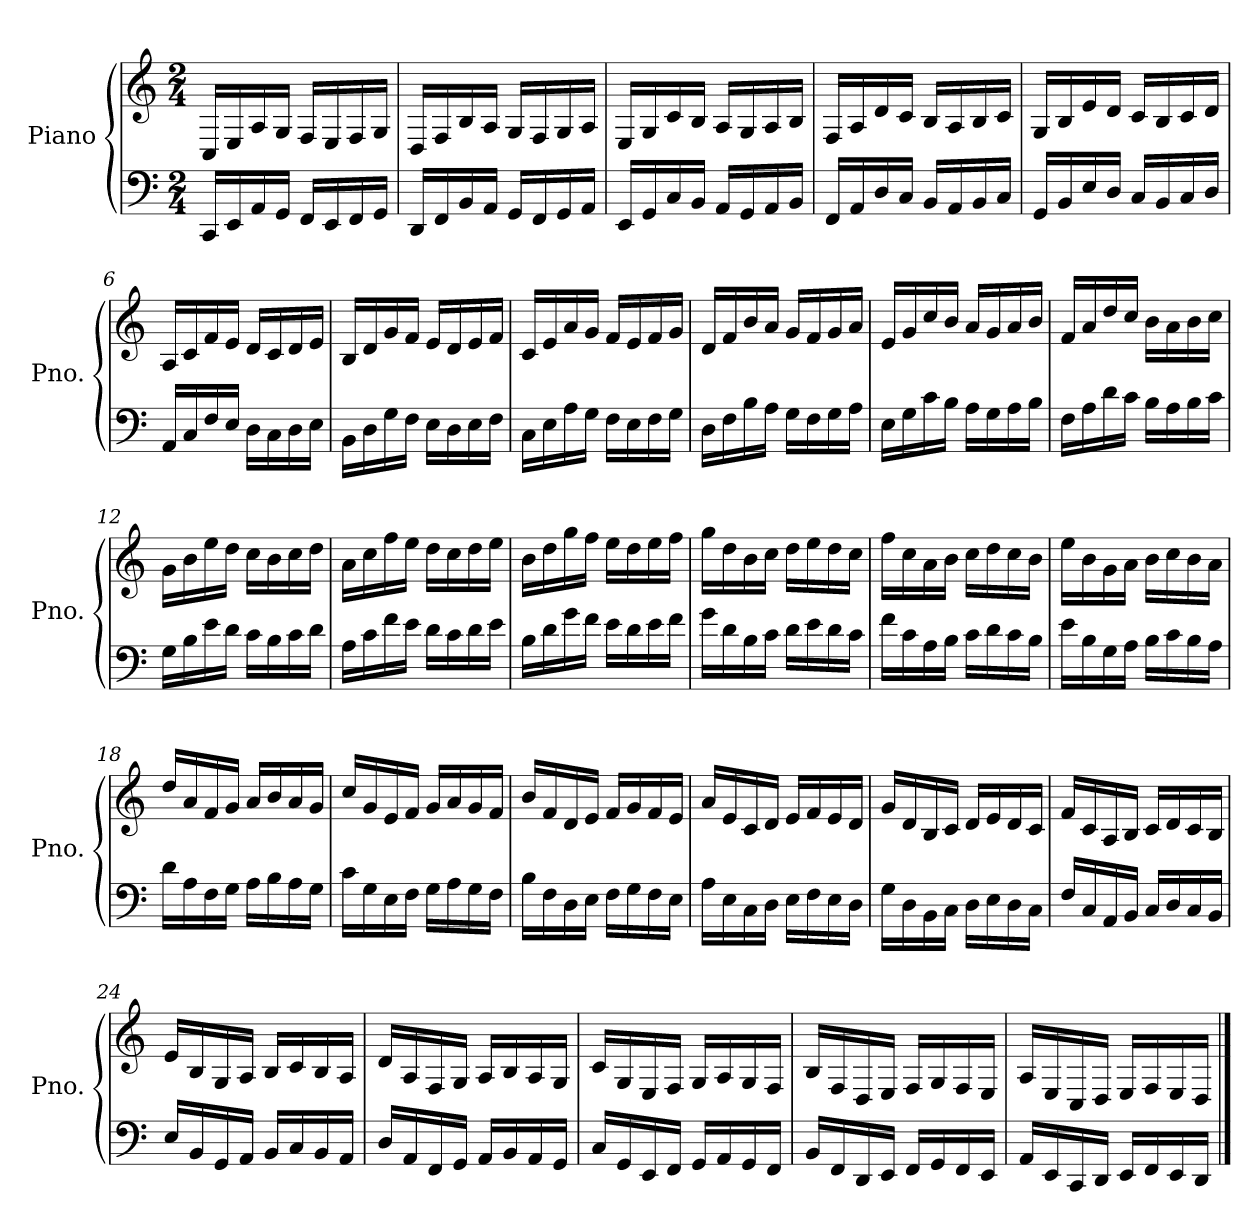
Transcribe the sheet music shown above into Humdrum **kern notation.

**kern	**kern
*part1	*part1
*staff2	*staff1
*I"Piano	*
*I'Pno.	*
*clefF4	*clefG2
*k[]	*k[]
*M2/4	*M2/4
=1	=1
16CC</LL	16C/LL
16EE</	16E/
16AA</	16A/
16GG</JJ	16G/JJ
16FF</LL	16F/LL
16EE</	16E/
16FF</	16F/
16GG</JJ	16G/JJ
=2	=2
16DD</LL	16D/LL
16FF</	16F/
16BB</	16B/
16AA</JJ	16A/JJ
16GG</LL	16G/LL
16FF</	16F/
16GG</	16G/
16AA</JJ	16A/JJ
=3	=3
16EE</LL	16E/LL
16GG</	16G/
16C</	16c/
16BB</JJ	16B/JJ
16AA</LL	16A/LL
16GG</	16G/
16AA</	16A/
16BB</JJ	16B/JJ
=4	=4
16FF</LL	16F/LL
16AA</	16A/
16D</	16d/
16C</JJ	16c/JJ
16BB</LL	16B/LL
16AA</	16A/
16BB</	16B/
16C</JJ	16c/JJ
!!LO:LB:g=z
=5	=5
16GG</LL	16G/LL
16BB</	16B/
16E</	16e/
16D</JJ	16d/JJ
16C</LL	16c/LL
16BB</	16B/
16C</	16c/
16D</JJ	16d/JJ
=6	=6
16AA</LL	16A/LL
16C</	16c/
16F</	16f/
16E</JJ	16e/JJ
16D<\LL	16d/LL
16C<\	16c/
16D<\	16d/
16E<\JJ	16e/JJ
=7	=7
16BB<\LL	16B/LL
16D<\	16d/
16G<\	16g/
16F<\JJ	16f/JJ
16E<\LL	16e/LL
16D<\	16d/
16E<\	16e/
16F<\JJ	16f/JJ
=8	=8
16C<\LL	16c/LL
16E<\	16e/
16A<\	16a/
16G<\JJ	16g/JJ
16F<\LL	16f/LL
16E<\	16e/
16F<\	16f/
16G<\JJ	16g/JJ
=9	=9
16D<\LL	16d/LL
16F<\	16f/
16B<\	16b/
16A<\JJ	16a/JJ
16G<\LL	16g/LL
16F<\	16f/
16G<\	16g/
16A<\JJ	16a/JJ
!!LO:LB:g=z
=10	=10
16E<\LL	16e/LL
16G<\	16g/
16c<\	16cc/
16B<\JJ	16b/JJ
16A<\LL	16a/LL
16G<\	16g/
16A<\	16a/
16B<\JJ	16b/JJ
=11	=11
16F<\LL	16f/LL
16A<\	16a/
16d<\	16dd/
16c<\JJ	16cc/JJ
16B<\LL	16b\LL
16A<\	16a\
16B<\	16b\
16c<\JJ	16cc\JJ
=12	=12
16G<\LL	16g\LL
16B<\	16b\
16e<\	16ee\
16d<\JJ	16dd\JJ
16c<\LL	16cc\LL
16B<\	16b\
16c<\	16cc\
16d<\JJ	16dd\JJ
=13	=13
16A<\LL	16a\LL
16c<\	16cc\
16f<\	16ff\
16e<\JJ	16ee\JJ
16d<\LL	16dd\LL
16c<\	16cc\
16d<\	16dd\
16e<\JJ	16ee\JJ
=14	=14
16B<\LL	16b\LL
16d<\	16dd\
16g<\	16gg\
16f<\JJ	16ff\JJ
16e<\LL	16ee\LL
16d<\	16dd\
16e<\	16ee\
16f<\JJ	16ff\JJ
!!LO:LB:g=z
=15	=15
16g<\LL	16gg\LL
16d<\	16dd\
16B<\	16b\
16c<\JJ	16cc\JJ
16d<\LL	16dd\LL
16e<\	16ee\
16d<\	16dd\
16c<\JJ	16cc\JJ
=16	=16
16f<\LL	16ff\LL
16c<\	16cc\
16A<\	16a\
16B<\JJ	16b\JJ
16c<\LL	16cc\LL
16d<\	16dd\
16c<\	16cc\
16B<\JJ	16b\JJ
=17	=17
16e<\LL	16ee\LL
16B<\	16b\
16G<\	16g\
16A<\JJ	16a\JJ
16B<\LL	16b\LL
16c<\	16cc\
16B<\	16b\
16A<\JJ	16a\JJ
=18	=18
16d<\LL	16dd/LL
16A<\	16a/
16F<\	16f/
16G<\JJ	16g/JJ
16A<\LL	16a/LL
16B<\	16b/
16A<\	16a/
16G<\JJ	16g/JJ
=19	=19
16c<\LL	16cc/LL
16G<\	16g/
16E<\	16e/
16F<\JJ	16f/JJ
16G<\LL	16g/LL
16A<\	16a/
16G<\	16g/
16F<\JJ	16f/JJ
!!LO:LB:g=z
=20	=20
16B<\LL	16b/LL
16F<\	16f/
16D<\	16d/
16E<\JJ	16e/JJ
16F<\LL	16f/LL
16G<\	16g/
16F<\	16f/
16E<\JJ	16e/JJ
=21	=21
16A<\LL	16a/LL
16E<\	16e/
16C<\	16c/
16D<\JJ	16d/JJ
16E<\LL	16e/LL
16F<\	16f/
16E<\	16e/
16D<\JJ	16d/JJ
=22	=22
16G<\LL	16g/LL
16D<\	16d/
16BB<\	16B/
16C<\JJ	16c/JJ
16D<\LL	16d/LL
16E<\	16e/
16D<\	16d/
16C<\JJ	16c/JJ
=23	=23
16F</LL	16f/LL
16C</	16c/
16AA</	16A/
16BB</JJ	16B/JJ
16C</LL	16c/LL
16D</	16d/
16C</	16c/
16BB</JJ	16B/JJ
=24	=24
16E</LL	16e/LL
16BB</	16B/
16GG</	16G/
16AA</JJ	16A/JJ
16BB</LL	16B/LL
16C</	16c/
16BB</	16B/
16AA</JJ	16A/JJ
!!LO:LB:g=z
=25	=25
16D</LL	16d/LL
16AA</	16A/
16FF</	16F/
16GG</JJ	16G/JJ
16AA</LL	16A/LL
16BB</	16B/
16AA</	16A/
16GG</JJ	16G/JJ
=26	=26
16C</LL	16c/LL
16GG</	16G/
16EE</	16E/
16FF</JJ	16F/JJ
16GG</LL	16G/LL
16AA</	16A/
16GG</	16G/
16FF</JJ	16F/JJ
=27	=27
16BB</LL	16B/LL
16FF</	16F/
16DD</	16D/
16EE</JJ	16E/JJ
16FF</LL	16F/LL
16GG</	16G/
16FF</	16F/
16EE</JJ	16E/JJ
=28	=28
16AA</LL	16A/LL
16EE</	16E/
16CC</	16C/
16DD</JJ	16D/JJ
16EE</LL	16E/LL
16FF</	16F/
16EE</	16E/
16DD</JJ	16D/JJ
==	==
*-	*-
